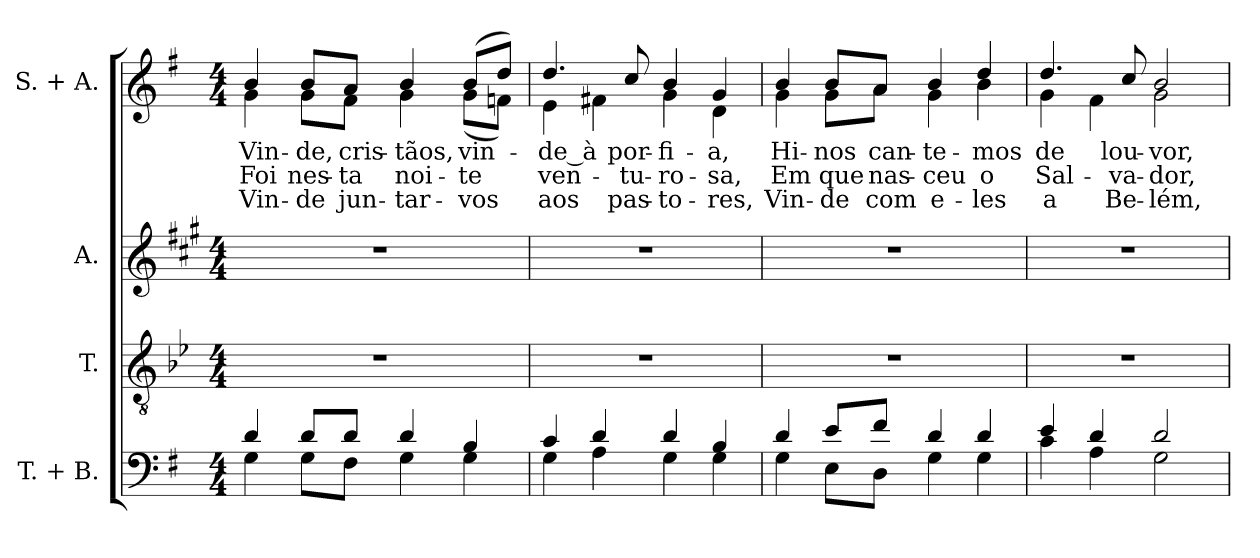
**kern	**kern	**kern	**kern	**text	**text	**text
*part4	*part3	*part2	*part1	*part1	*part1	*part1
*staff4	*staff3	*staff2	*staff1	*staff1	*staff1	*staff1
*I"T. + B.	*I"T.	*I"A.	*I"S. + A.	*	*	*
!!LO:PB:g=z
*clefF4	*clefGv2	*clefG2	*clefG2	*	*	*
*	*ITrd2c3	*ITrd1c2	*	*	*	*
*k[f#]	*k[f#]	*k[f#]	*k[f#]	*	*	*
*G:	*G:	*G:	*G:	*	*	*
*M4/4	*M4/4	*M4/4	*M4/4	*	*	*
*MM92	*MM92	*MM92	*MM92	*	*	*
=1	=1	=1	=1	=1	=1	=1
*^	*	*	*	*	*	*
!	!	!	!	!LO:TX:b:cj:t=1.	!	!	!
!	!	!	!	!LO:TX:b:cj:t=2.	!	!	!
!	!	!	!	!LO:TX:b:cj:t=3.	!	!	!
!	!	!	!	!	!LO:LY:b:color=#000000	!LO:LY:b:color=#000000	!LO:LY:b:color=#000000
*	*	*	*	*^	*	*	*
4di/	4Gi\	1r	1r	4bi/	4gi\	Vin-	Foi	Vin-
!	!	!	!	!	!	!LO:LY:b:color=#000000	!LO:LY:b:color=#000000	!LO:LY:b:color=#000000
8di/L	8Gi\L	.	.	8bi/L	8gi\L	-de,	nes-	-de
!	!	!	!	!	!	!LO:LY:b:color=#000000	!LO:LY:b:color=#000000	!LO:LY:b:color=#000000
8di/J	8F#i\J	.	.	8ai/J	8f#i\J	cris-	-ta	jun-
!	!	!	!	!	!	!LO:LY:b:color=#000000	!LO:LY:b:color=#000000	!LO:LY:b:color=#000000
4di/	4Gi\	.	.	4bi/	4gi\	-tãos,	noi-	-tar-
!	!	!	!	!	!	!LO:LY:b:color=#000000	!LO:LY:b:color=#000000	!LO:LY:b:color=#000000
4Bi/	4Gi\	.	.	(8bi/L	(8gi\L	vin-	-te	-vos
.	.	.	.	8ddi/J)	8fni\J)	.	.	.
=2	=2	=2	=2	=2	=2	=2	=2	=2
!	!	!	!	!	!	!LO:LY:b:color=#000000	!LO:LY:b:color=#000000	!LO:LY:b:color=#000000
4ci/	4Gi\	1r	1r	4.ddi/	4ei\	-de_à	ven-	aos
4di/	4Ai\	.	.	.	4f#Xi\	.	.	.
!	!	!	!	!	!	!LO:LY:b:color=#000000	!LO:LY:b:color=#000000	!LO:LY:b:color=#000000
.	.	.	.	8cci/	.	por-	-tu-	pas-
!	!	!	!	!	!	!LO:LY:b:color=#000000	!LO:LY:b:color=#000000	!LO:LY:b:color=#000000
4di/	4Gi\	.	.	4bi/	4gi\	-fi-	-ro-	-to-
!	!	!	!	!	!	!LO:LY:b:color=#000000	!LO:LY:b:color=#000000	!LO:LY:b:color=#000000
4Bi/	4Gi\	.	.	4gi/	4di\	-a,	-sa,	-res,
=3	=3	=3	=3	=3	=3	=3	=3	=3
!	!	!	!	!	!	!LO:LY:b:color=#000000	!LO:LY:b:color=#000000	!LO:LY:b:color=#000000
4di/	4Gi\	1r	1r	4bi/	4gi\	Hi-	Em	Vin-
!	!	!	!	!	!	!LO:LY:b:color=#000000	!LO:LY:b:color=#000000	!LO:LY:b:color=#000000
8ei/L	8Ei\L	.	.	8bi/L	8gi\L	-nos	que	-de
!	!	!	!	!	!	!LO:LY:b:color=#000000	!LO:LY:b:color=#000000	!LO:LY:b:color=#000000
8f#i/J	8Di\J	.	.	8ai/J	8ai\J	can-	nas-	com
!	!	!	!	!	!	!LO:LY:b:color=#000000	!LO:LY:b:color=#000000	!LO:LY:b:color=#000000
4di/	4Gi\	.	.	4bi/	4gi\	-te-	-ceu	e-
!	!	!	!	!	!	!LO:LY:b:color=#000000	!LO:LY:b:color=#000000	!LO:LY:b:color=#000000
4di/	4Gi\	.	.	4ddi/	4bi\	-mos	o	-les
=4	=4	=4	=4	=4	=4	=4	=4	=4
!	!	!	!	!	!	!LO:LY:b:color=#000000	!LO:LY:b:color=#000000	!LO:LY:b:color=#000000
4ei/	4ci\	1r	1r	4.ddi/	4gi\	de	Sal-	a
4di/	4Ai\	.	.	.	4f#i\	.	.	.
!	!	!	!	!	!	!LO:LY:b:color=#000000	!LO:LY:b:color=#000000	!LO:LY:b:color=#000000
.	.	.	.	8cci/	.	lou-	-va-	Be-
!	!	!	!	!	!	!LO:LY:b:color=#000000	!LO:LY:b:color=#000000	!LO:LY:b:color=#000000
2di/	2Gi\	.	.	2bi/	2gi\	-vor,	-dor,	-lém,
*v	*v	*	*	*v	*v	*	*	*
=	=	=	=	=	=	=
*-	*-	*-	*-	*-	*-	*-
